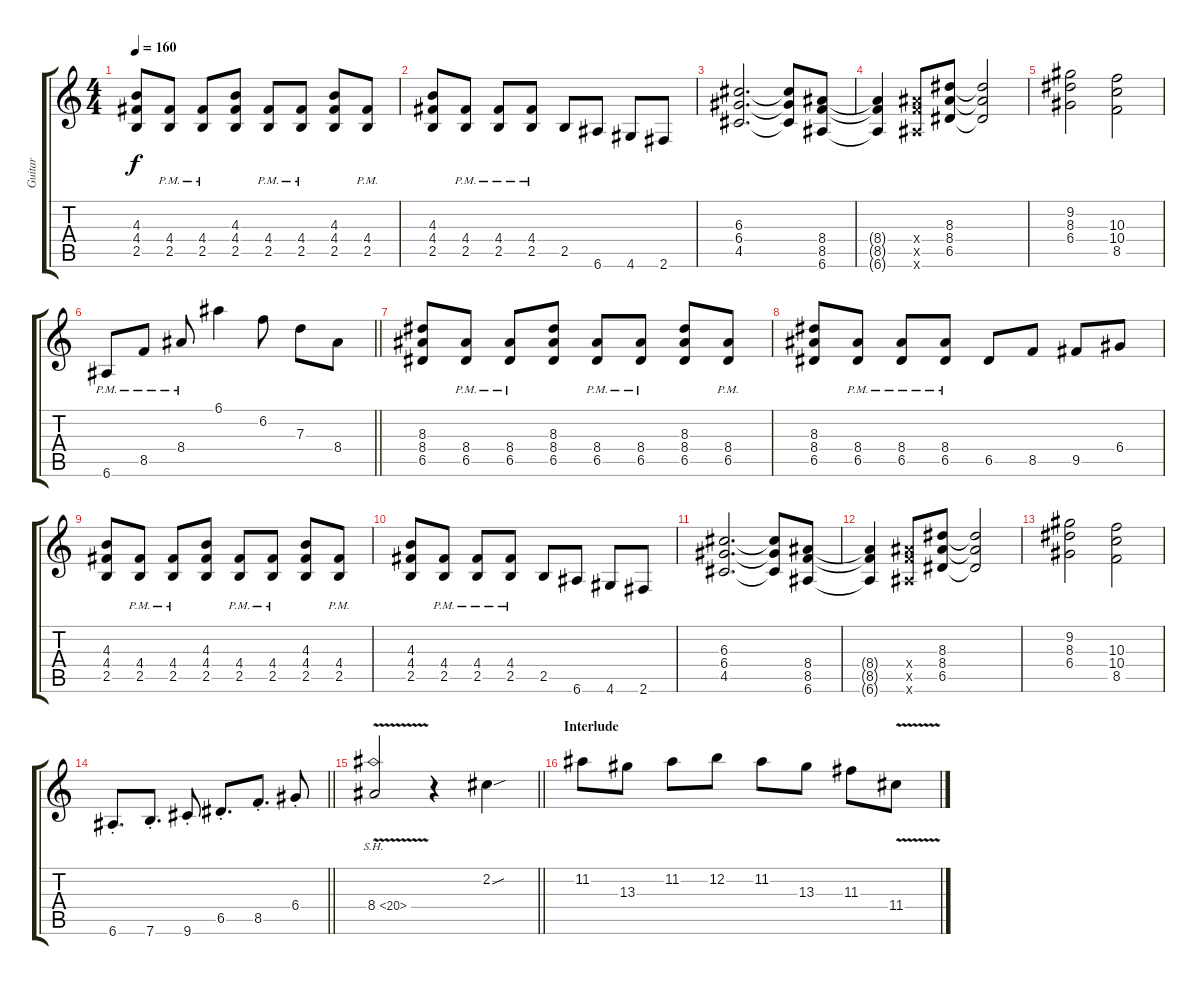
\track ("Guitar" "Guitar") {instrument overdrivenguitar}
\staff {score tabs}
\tuning (E4 B3 G3 D3 A2 E2) {hide}
\ts (4 4)
\tempo 160
\clef g2
\ks c
(4.3 4.4 2.5).8{dy f} (4.4{pm} 2.5{pm}).8 (4.4{pm} 2.5{pm}).8 (4.3 4.4 2.5).8 (4.4{pm} 2.5{pm}).8 (4.4{pm} 2.5{pm}).8 (4.3 4.4 2.5).8 (4.4{pm} 2.5{pm}).8 |
(4.3 4.4 2.5).8 (4.4{pm} 2.5{pm}).8 (4.4{pm} 2.5{pm}).8 (4.4{pm} 2.5{pm}).8 2.5.8 6.6.8 4.6.8 2.6.8 |
(6.3 6.4 4.5).2{d} (6.3{t} 6.4{t} 4.5{t}).8 (8.4 8.5 6.6).8 |
(8.4{t} 8.5{t} 6.6{t}).4 (8.4{x} 8.5{x} 6.6{x}).8 (8.3 8.4 6.5).8 (8.3{t} 8.4{t} 6.5{t}).2 |
(9.2 8.3 6.4).2 (10.3 10.4 8.5).2 |
\barLineRight lightlight
6.6{pm}.8 8.5{pm}.8 8.4{pm}.8 6.1.4 6.2.8 7.3.8 8.4.8 |
(8.3 8.4 6.5).8 (8.4{pm} 6.5{pm}).8 (8.4{pm} 6.5{pm}).8 (8.3 8.4 6.5).8 (8.4{pm} 6.5{pm}).8 (8.4{pm} 6.5{pm}).8 (8.3 8.4 6.5).8 (8.4{pm} 6.5{pm}).8 |
(8.3 8.4 6.5).8 (8.4{pm} 6.5{pm}).8 (8.4{pm} 6.5{pm}).8 (8.4{pm} 6.5{pm}).8 6.5.8 8.5.8 9.5.8 6.4.8 |
(4.3 4.4 2.5).8 (4.4{pm} 2.5{pm}).8 (4.4{pm} 2.5{pm}).8 (4.3 4.4 2.5).8 (4.4{pm} 2.5{pm}).8 (4.4{pm} 2.5{pm}).8 (4.3 4.4 2.5).8 (4.4{pm} 2.5{pm}).8 |
(4.3 4.4 2.5).8 (4.4{pm} 2.5{pm}).8 (4.4{pm} 2.5{pm}).8 (4.4{pm} 2.5{pm}).8 2.5.8 6.6.8 4.6.8 2.6.8 |
(6.3 6.4 4.5).2{d} (6.3{t} 6.4{t} 4.5{t}).8 (8.4 8.5 6.6).8 |
(8.4{t} 8.5{t} 6.6{t}).4 (8.4{x} 8.5{x} 6.6{x}).8 (8.3 8.4 6.5).8 (8.3{t} 8.4{t} 6.5{t}).2 |
(9.2 8.3 6.4).2 (10.3 10.4 8.5).2 |
\barLineRight lightlight
6.6{st}.8{d} 7.6{st}.8{d} 9.6{st}.8 6.5{st}.8{d} 8.5{st}.8{d} 6.4{st}.8 |
\barLineRight lightlight
8.4{sh 12 v}.2 r.4 2.2{sou}.4 |
\section ("" "Interlude")
11.2.8 13.3.8 11.2.8 12.2.8 11.2.8 13.3.8 11.3.8 11.4{v}.8
